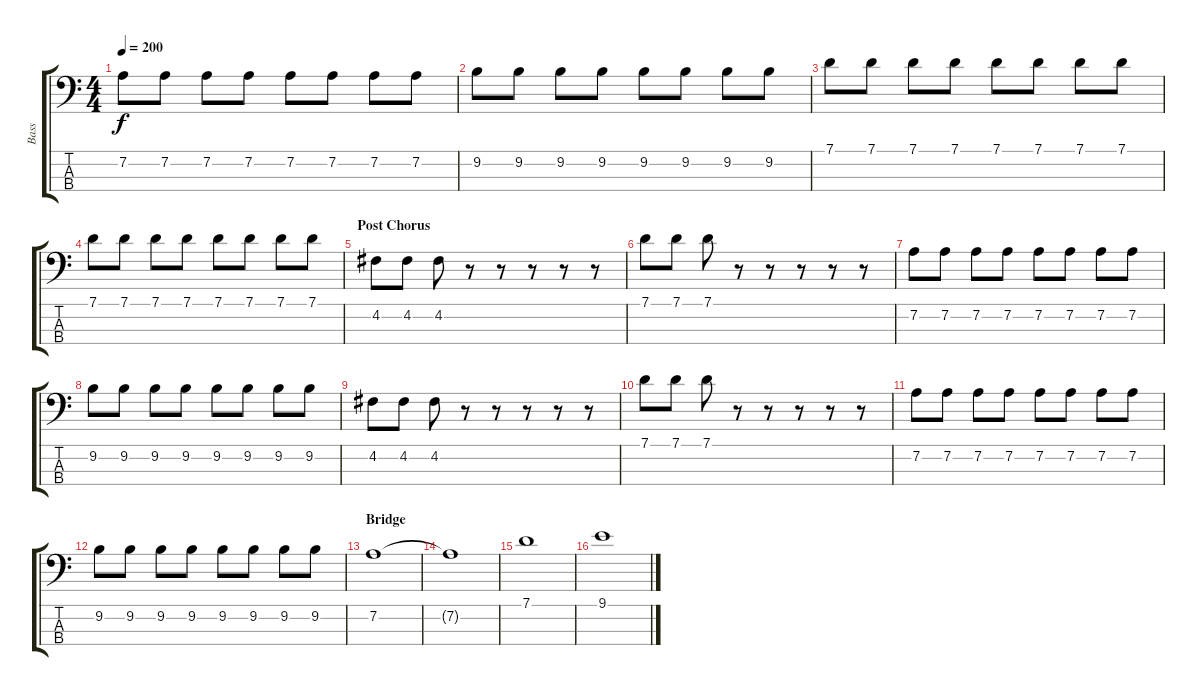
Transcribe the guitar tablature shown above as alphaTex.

\track ("Bass" "Bass") {instrument electricbassfinger}
\staff {score tabs}
\tuning (G2 D2 A1 E1) {hide}
\ts (4 4)
\tempo 200
\clef f4
\ks c
7.2.8{dy f} 7.2.8 7.2.8 7.2.8 7.2.8 7.2.8 7.2.8 7.2.8 |
9.2.8 9.2.8 9.2.8 9.2.8 9.2.8 9.2.8 9.2.8 9.2.8 |
7.1.8 7.1.8 7.1.8 7.1.8 7.1.8 7.1.8 7.1.8 7.1.8 |
7.1.8 7.1.8 7.1.8 7.1.8 7.1.8 7.1.8 7.1.8 7.1.8 |
\section ("" "Post Chorus")
4.2.8 4.2.8 4.2.8 r.8 r.8 r.8 r.8 r.8 |
7.1.8 7.1.8 7.1.8 r.8 r.8 r.8 r.8 r.8 |
7.2.8 7.2.8 7.2.8 7.2.8 7.2.8 7.2.8 7.2.8 7.2.8 |
9.2.8 9.2.8 9.2.8 9.2.8 9.2.8 9.2.8 9.2.8 9.2.8 |
4.2.8 4.2.8 4.2.8 r.8 r.8 r.8 r.8 r.8 |
7.1.8 7.1.8 7.1.8 r.8 r.8 r.8 r.8 r.8 |
7.2.8 7.2.8 7.2.8 7.2.8 7.2.8 7.2.8 7.2.8 7.2.8 |
9.2.8 9.2.8 9.2.8 9.2.8 9.2.8 9.2.8 9.2.8 9.2.8 |
\section ("" "Bridge")
7.2.1 |
7.2{t}.1 |
7.1.1 |
9.1.1
